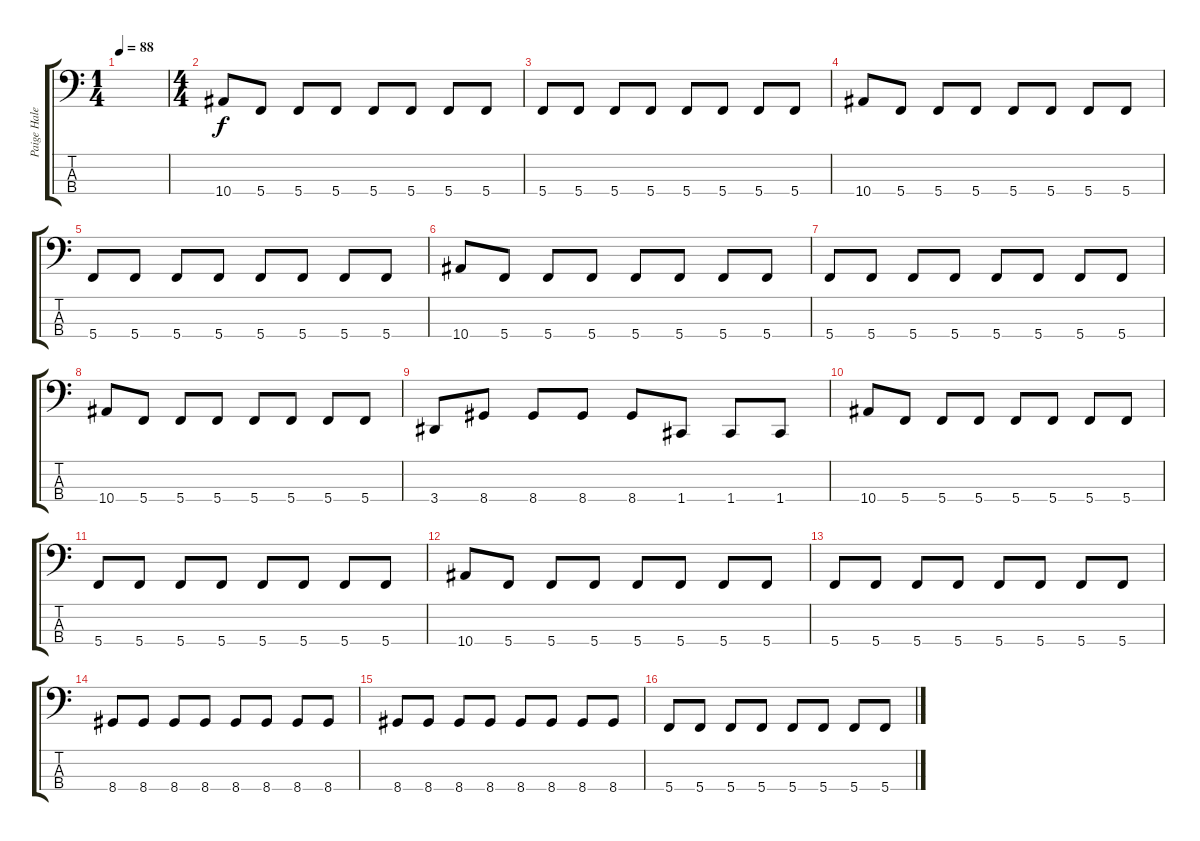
\track ("Paige Haley - Bass" "Paige Hale") {instrument electricbassfinger}
\staff {score tabs}
\tuning (F2 C2 G1 C1) {hide}
\ts (1 4)
\tempo 88
\clef f4
\ks c
|
\ts (4 4)
10.4.8 5.4.8 5.4.8 5.4.8 5.4.8 5.4.8 5.4.8 5.4.8 |
5.4.8 5.4.8 5.4.8 5.4.8 5.4.8 5.4.8 5.4.8 5.4.8 |
10.4.8 5.4.8 5.4.8 5.4.8 5.4.8 5.4.8 5.4.8 5.4.8 |
5.4.8 5.4.8 5.4.8 5.4.8 5.4.8 5.4.8 5.4.8 5.4.8 |
10.4.8 5.4.8 5.4.8 5.4.8 5.4.8 5.4.8 5.4.8 5.4.8 |
5.4.8 5.4.8 5.4.8 5.4.8 5.4.8 5.4.8 5.4.8 5.4.8 |
10.4.8 5.4.8 5.4.8 5.4.8 5.4.8 5.4.8 5.4.8 5.4.8 |
3.4.8 8.4.8 8.4.8 8.4.8 8.4.8 1.4.8 1.4.8 1.4.8 |
10.4.8 5.4.8 5.4.8 5.4.8 5.4.8 5.4.8 5.4.8 5.4.8 |
5.4.8 5.4.8 5.4.8 5.4.8 5.4.8 5.4.8 5.4.8 5.4.8 |
10.4.8 5.4.8 5.4.8 5.4.8 5.4.8 5.4.8 5.4.8 5.4.8 |
5.4.8 5.4.8 5.4.8 5.4.8 5.4.8 5.4.8 5.4.8 5.4.8 |
8.4.8 8.4.8 8.4.8 8.4.8 8.4.8 8.4.8 8.4.8 8.4.8 |
8.4.8 8.4.8 8.4.8 8.4.8 8.4.8 8.4.8 8.4.8 8.4.8 |
5.4.8 5.4.8 5.4.8 5.4.8 5.4.8 5.4.8 5.4.8 5.4.8
